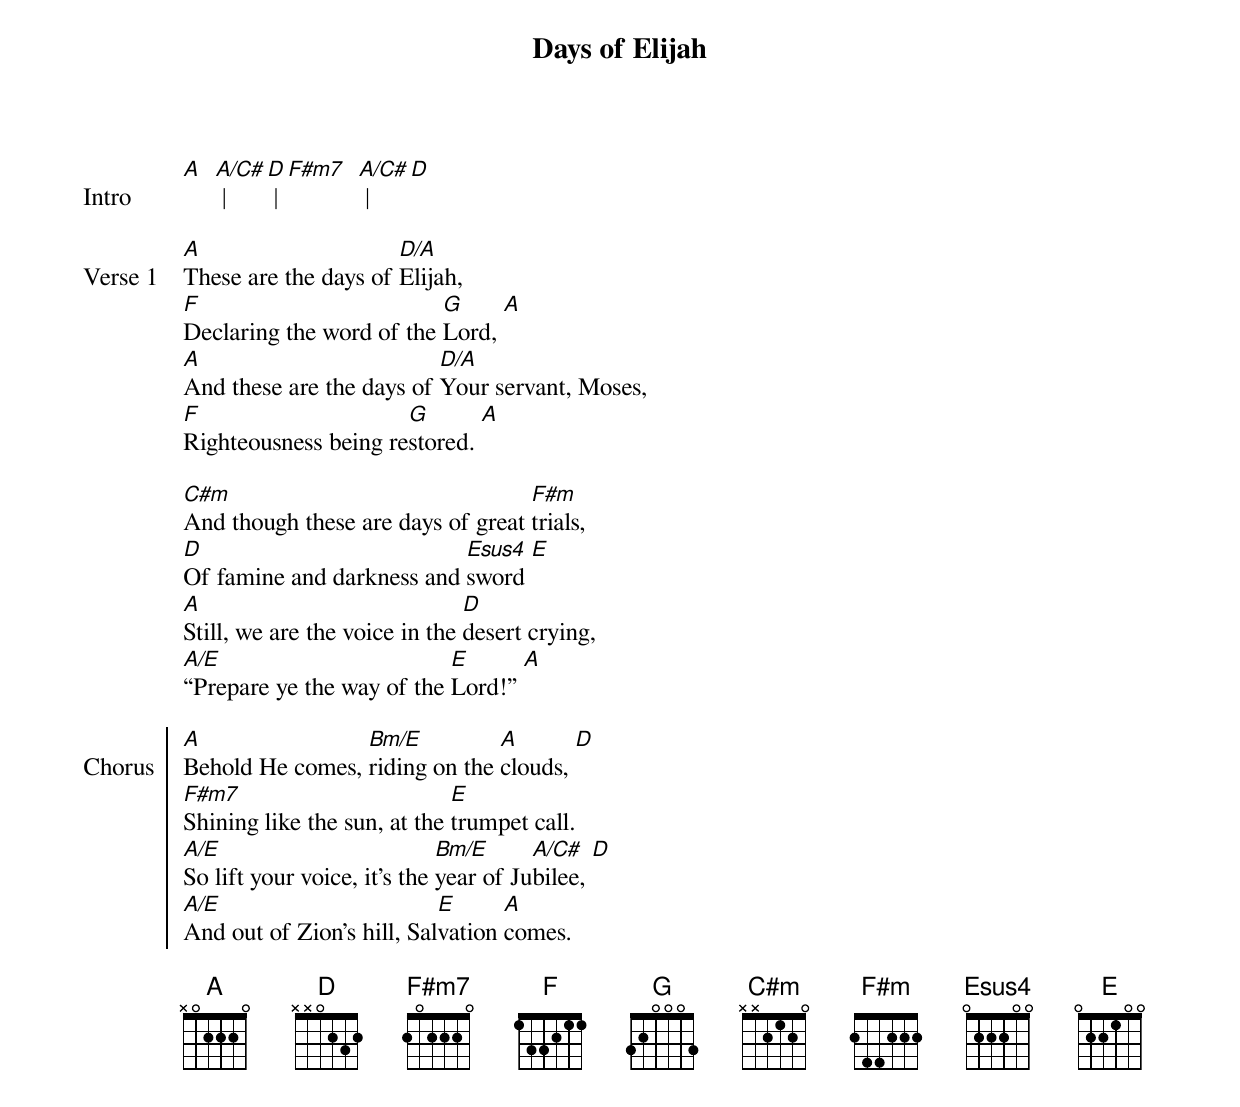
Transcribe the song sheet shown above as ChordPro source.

{title: Days of Elijah}
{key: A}
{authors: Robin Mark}
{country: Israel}
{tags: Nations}
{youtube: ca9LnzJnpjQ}
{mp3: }
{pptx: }

{start_of_intro: Intro}
[A]  [A/C#] | [D] | [F#m7]  [A/C#] | [D]

{end_of_intro}
{sov Verse 1}
[A]These are the days of [D/A]Elijah,
[F]Declaring the word of the [G]Lord, [A]
[A]And these are the days of [D/A]Your servant, Moses,
[F]Righteousness being re[G]stored. [A]

[C#m]And though these are days of great [F#m]trials,
[D]Of famine and darkness and [Esus4]sword [E]
[A]Still, we are the voice in the [D]desert crying,
[A/E]“Prepare ye the way of the [E]Lord!” [A]

{eov}
{soc Chorus}
[A]Behold He comes, [Bm/E]riding on the [A]clouds, [D]
[F#m7]Shining like the sun, at the [E]trumpet call.
[A/E]So lift your voice, it’s the [Bm/E]year of Ju[A/C#]bilee, [D]
[A/E]And out of Zion’s hill, Sal[E]vation [A]comes.

{eoc}
